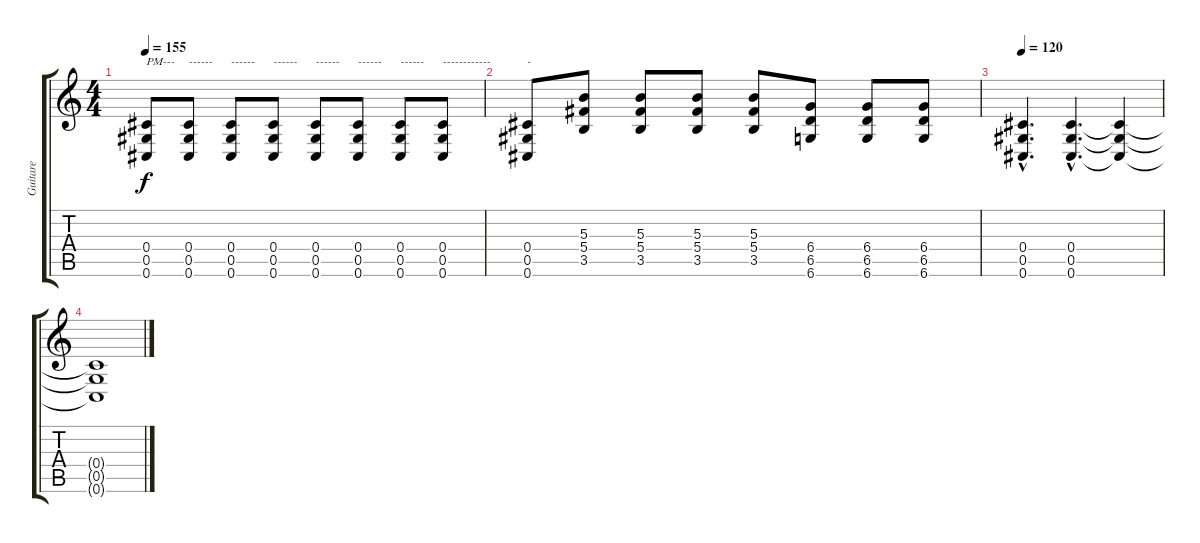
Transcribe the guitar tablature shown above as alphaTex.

\track ("Guitare" "Guitare") {instrument distortionguitar}
\staff {score tabs}
\tuning (Eb4 Bb3 Gb3 Db3 Ab2 Db2) {hide}
\ts (4 4)
\tempo 155
\clef g2
\ks c
(0.4 0.5 0.6).8{txt "PM---" dy f} (0.4 0.5 0.6).8{txt "------"} (0.4 0.5 0.6).8{txt "------"} (0.4 0.5 0.6).8{txt "------"} (0.4 0.5 0.6).8{txt "------"} (0.4 0.5 0.6).8{txt "------"} (0.4 0.5 0.6).8{txt "------"} (0.4 0.5 0.6).8{txt "------------"} |
(0.4 0.5 0.6).8{txt "-"} (5.3 5.4 3.5).8 (5.3 5.4 3.5).8 (5.3 5.4 3.5).8 (5.3 5.4 3.5).8 (6.4 6.5 6.6).8 (6.4 6.5 6.6).8 (6.4 6.5 6.6).8 |
\tempo 120
(0.4{hac} 0.5{hac} 0.6{hac}).4{d} (0.4{hac} 0.5{hac} 0.6{hac}).4{d} (0.4{t} 0.5{t} 0.6{t}).4 |
(0.4{t} 0.5{t} 0.6{t}).1
